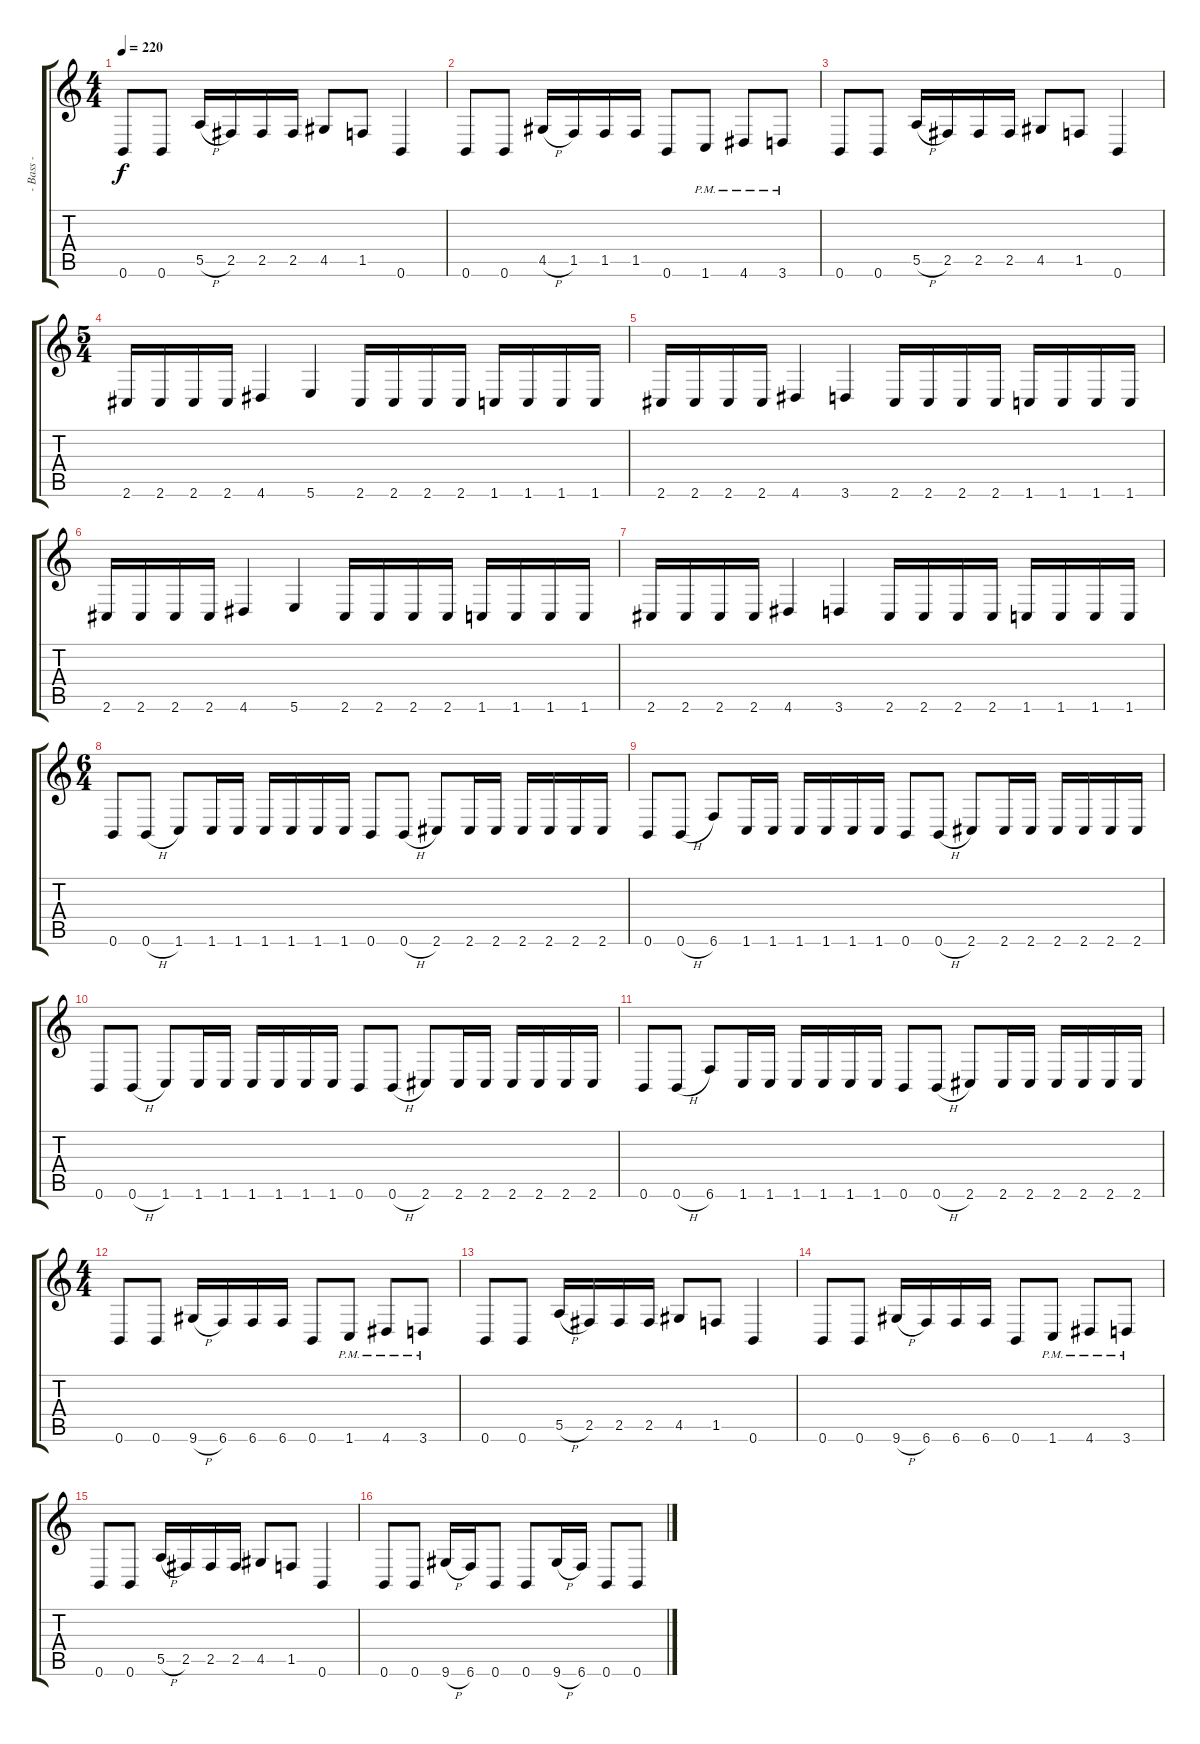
\track ("- Bass -" "- Bass -") {instrument electricbasspick}
\staff {score tabs}
\tuning (B3 Gb3 D3 A2 E2 B1) {hide}
\ts (4 4)
\tempo 220
\clef g2
\ks c
0.6.8{dy f} 0.6.8 5.5{h}.16 2.5.16 2.5.16 2.5.16 4.5.8 1.5.8 0.6.4 |
0.6.8 0.6.8 4.5{h}.16 1.5.16 1.5.16 1.5.16 0.6.8 1.6{pm}.8 4.6{pm}.8 3.6{pm}.8 |
0.6.8 0.6.8 5.5{h}.16 2.5.16 2.5.16 2.5.16 4.5.8 1.5.8 0.6.4 |
\ts (5 4)
2.6.16 2.6.16 2.6.16 2.6.16 4.6.4 5.6.4 2.6.16 2.6.16 2.6.16 2.6.16 1.6.16 1.6.16 1.6.16 1.6.16 |
2.6.16 2.6.16 2.6.16 2.6.16 4.6.4 3.6.4 2.6.16 2.6.16 2.6.16 2.6.16 1.6.16 1.6.16 1.6.16 1.6.16 |
2.6.16 2.6.16 2.6.16 2.6.16 4.6.4 5.6.4 2.6.16 2.6.16 2.6.16 2.6.16 1.6.16 1.6.16 1.6.16 1.6.16 |
2.6.16 2.6.16 2.6.16 2.6.16 4.6.4 3.6.4 2.6.16 2.6.16 2.6.16 2.6.16 1.6.16 1.6.16 1.6.16 1.6.16 |
\ts (6 4)
0.6.8 0.6{h}.8 1.6.8 1.6.16 1.6.16 1.6.16 1.6.16 1.6.16 1.6.16 0.6.8 0.6{h}.8 2.6.8 2.6.16 2.6.16 2.6.16 2.6.16 2.6.16 2.6.16 |
0.6.8 0.6{h}.8 6.6.8 1.6.16 1.6.16 1.6.16 1.6.16 1.6.16 1.6.16 0.6.8 0.6{h}.8 2.6.8 2.6.16 2.6.16 2.6.16 2.6.16 2.6.16 2.6.16 |
0.6.8 0.6{h}.8 1.6.8 1.6.16 1.6.16 1.6.16 1.6.16 1.6.16 1.6.16 0.6.8 0.6{h}.8 2.6.8 2.6.16 2.6.16 2.6.16 2.6.16 2.6.16 2.6.16 |
0.6.8 0.6{h}.8 6.6.8 1.6.16 1.6.16 1.6.16 1.6.16 1.6.16 1.6.16 0.6.8 0.6{h}.8 2.6.8 2.6.16 2.6.16 2.6.16 2.6.16 2.6.16 2.6.16 |
\ts (4 4)
0.6.8 0.6.8 9.6{h}.16 6.6.16 6.6.16 6.6.16 0.6.8 1.6{pm}.8 4.6{pm}.8 3.6{pm}.8 |
0.6.8 0.6.8 5.5{h}.16 2.5.16 2.5.16 2.5.16 4.5.8 1.5.8 0.6.4 |
0.6.8 0.6.8 9.6{h}.16 6.6.16 6.6.16 6.6.16 0.6.8 1.6{pm}.8 4.6{pm}.8 3.6{pm}.8 |
0.6.8 0.6.8 5.5{h}.16 2.5.16 2.5.16 2.5.16 4.5.8 1.5.8 0.6.4 |
0.6.8 0.6.8 9.6{h}.16 6.6.16 0.6.8 0.6.8 9.6{h}.16 6.6.16 0.6.8 0.6.8
